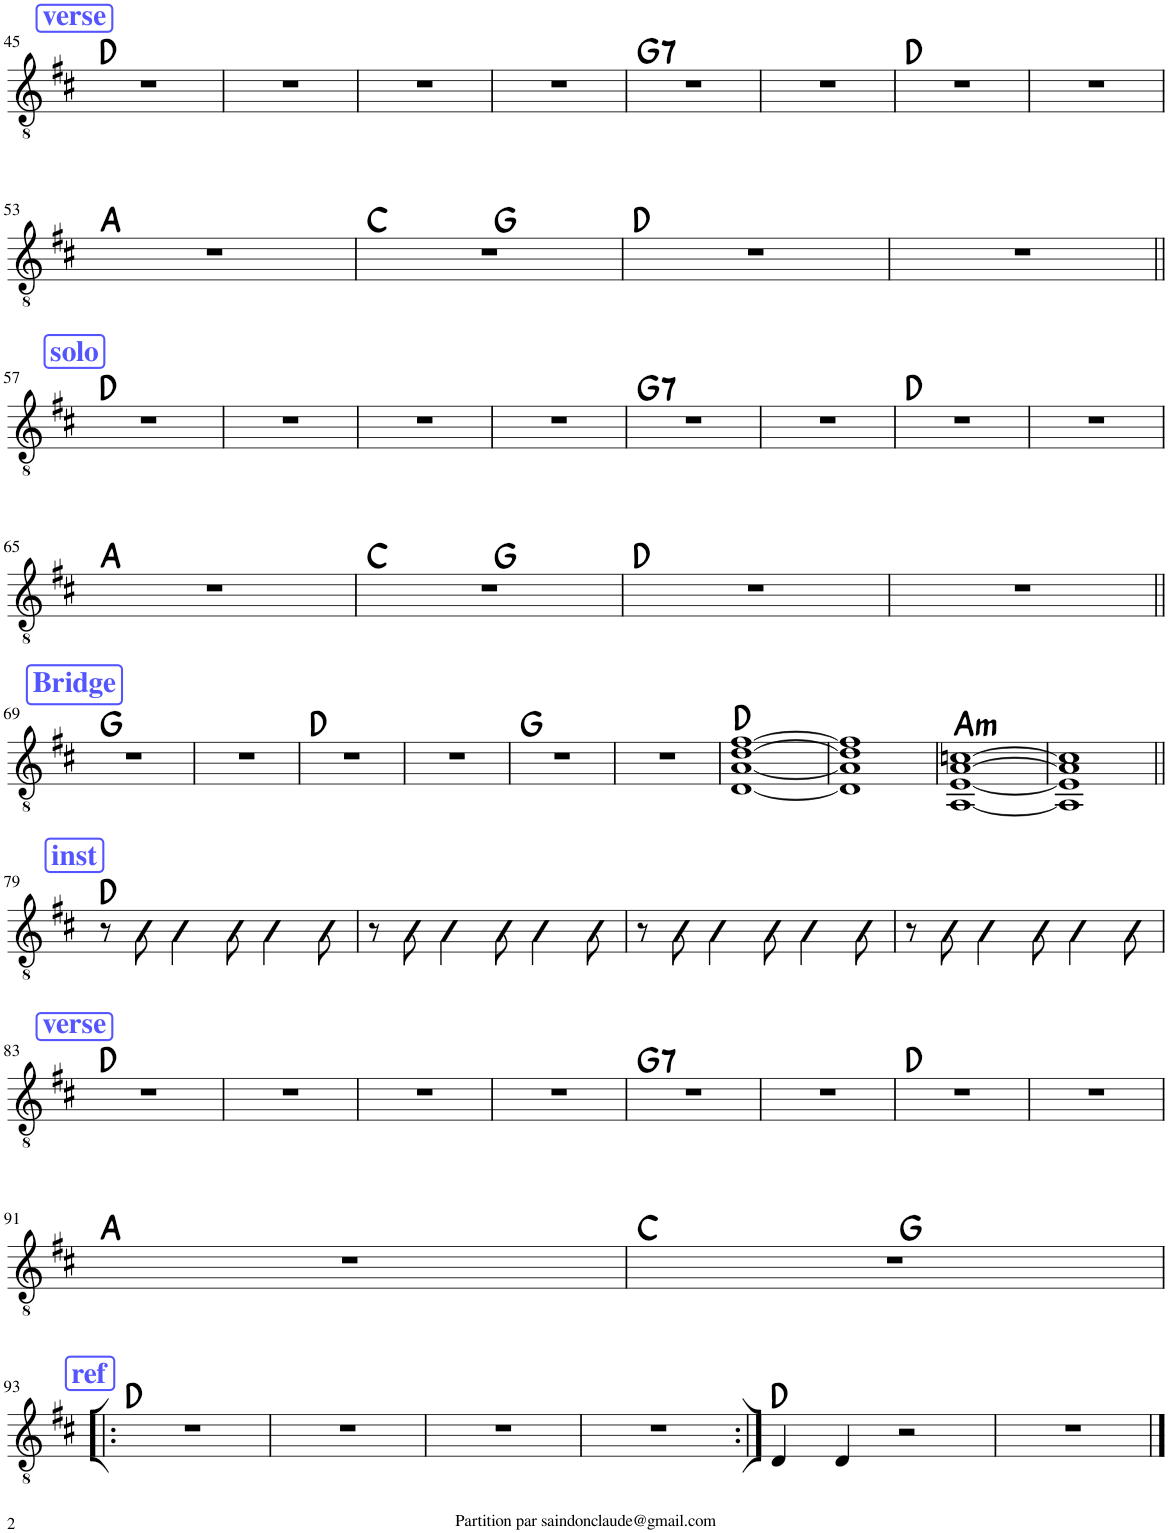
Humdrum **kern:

**kern	**harte
*part1	*part1
*staff1	*
*I"Classical Guitar	*
*I'Guit.	*
!!LO:PB:g=z
*clefGv2	*
*k[f#c#]	*
*M4/4	*
!!LO:REH:place=s1:a:B:cj:color=#5555FF:fs=14:t=verse
=45	=45
1r	D:maj
=46	=46
1r	.
=47	=47
1r	.
=48	=48
1r	.
=49	=49
!	!LO:H:kt=7
1r	G:7
=50	=50
1r	.
=51	=51
1r	D:maj
=52	=52
1r	.
!!LO:LB:g=z
=53	=53
1r	A:maj
=54	=54
*^	*
1r	2ryy	C:maj
.	2ryy	G:maj
*v	*v	*
=55	=55
1r	D:maj
=56	=56
1r	.
!!LO:LB:g=z
!!LO:REH:place=s1:a:B:cj:color=#5555FF:fs=14:t=solo
=57||	=57||
1r	D:maj
=58	=58
1r	.
=59	=59
1r	.
=60	=60
1r	.
=61	=61
!	!LO:H:kt=7
1r	G:7
=62	=62
1r	.
=63	=63
1r	D:maj
=64	=64
1r	.
!!LO:LB:g=z
=65	=65
1r	A:maj
=66	=66
*^	*
1r	2ryy	C:maj
.	2ryy	G:maj
*v	*v	*
=67	=67
1r	D:maj
=68	=68
1r	.
!!LO:LB:g=z
!!LO:REH:place=s1:a:B:cj:color=#5555FF:fs=14:t=Bridge
=69||	=69||
1r	G:maj
=70	=70
1r	.
=71	=71
1r	D:maj
=72	=72
1r	.
=73	=73
1r	G:maj
=74	=74
1r	.
=75	=75
[1D [1A [1d [1f#	D:maj
=76	=76
1D] 1A] 1d] 1f#]	.
=77	=77
!	!LO:H:kt=m
[1AA [1E [1A [1cn	A:min
=78	=78
1AA] 1E] 1A] 1c]	.
!!LO:LB:g=z
!!LO:REH:place=s1:a:B:cj:color=#5555FF:fs=14:t=inst
=79||	=79||
8r	D:maj
8D\	.
4D\	.
8D\	.
4D\	.
8D\	.
=80	=80
8r	.
8D\	.
4D\	.
8D\	.
4D\	.
8D\	.
=81	=81
8r	.
8D\	.
4D\	.
8D\	.
4D\	.
8D\	.
=82	=82
8r	.
8D\	.
4D\	.
8D\	.
4D\	.
8D\	.
!!LO:LB:g=z
!!LO:REH:place=s1:a:B:cj:color=#5555FF:fs=14:t=verse
=83	=83
1r	D:maj
=84	=84
1r	.
=85	=85
1r	.
=86	=86
1r	.
=87	=87
!	!LO:H:kt=7
1r	G:7
=88	=88
1r	.
=89	=89
1r	D:maj
=90	=90
1r	.
!!LO:LB:g=z
=91	=91
1r	A:maj
=92	=92
*^	*
1r	2ryy	C:maj
.	2ryy	G:maj
*v	*v	*
!!LO:LB:g=z
!!LO:REH:place=s1:a:B:cj:color=#5555FF:fs=14:t=ref
=93!|:	=93!|:
1r	D:maj
=94	=94
1r	.
=95	=95
1r	.
=96	=96
1r	.
=97:|!	=97:|!
4D/	D:maj
4D/	.
2r	.
=98	=98
1r	.
==	==
*-	*-
